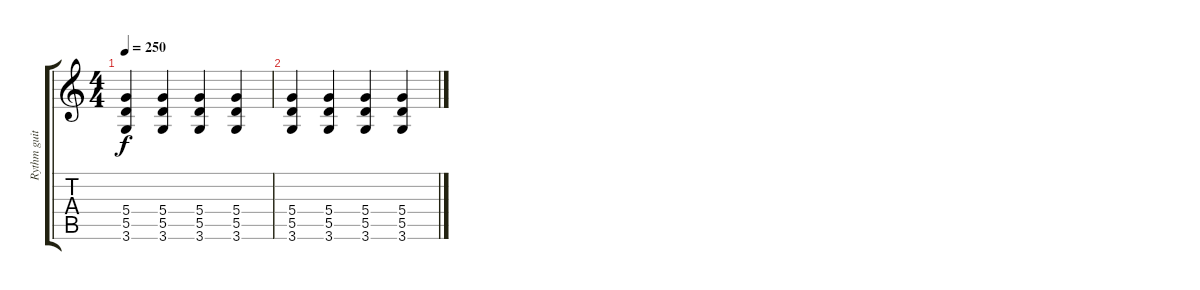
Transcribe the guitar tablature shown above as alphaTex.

\track ("Rythm guitar" "Rythm guit") {instrument distortionguitar}
\staff {score tabs}
\tuning (E4 B3 G3 D3 A2 E2) {hide}
\ts (4 4)
\tempo 250
\clef g2
\ks c
(5.4 5.5 3.6).4{dy f} (5.4 5.5 3.6).4 (5.4 5.5 3.6).4 (5.4 5.5 3.6).4 |
(5.4 5.5 3.6).4 (5.4 5.5 3.6).4 (5.4 5.5 3.6).4 (5.4 5.5 3.6).4
